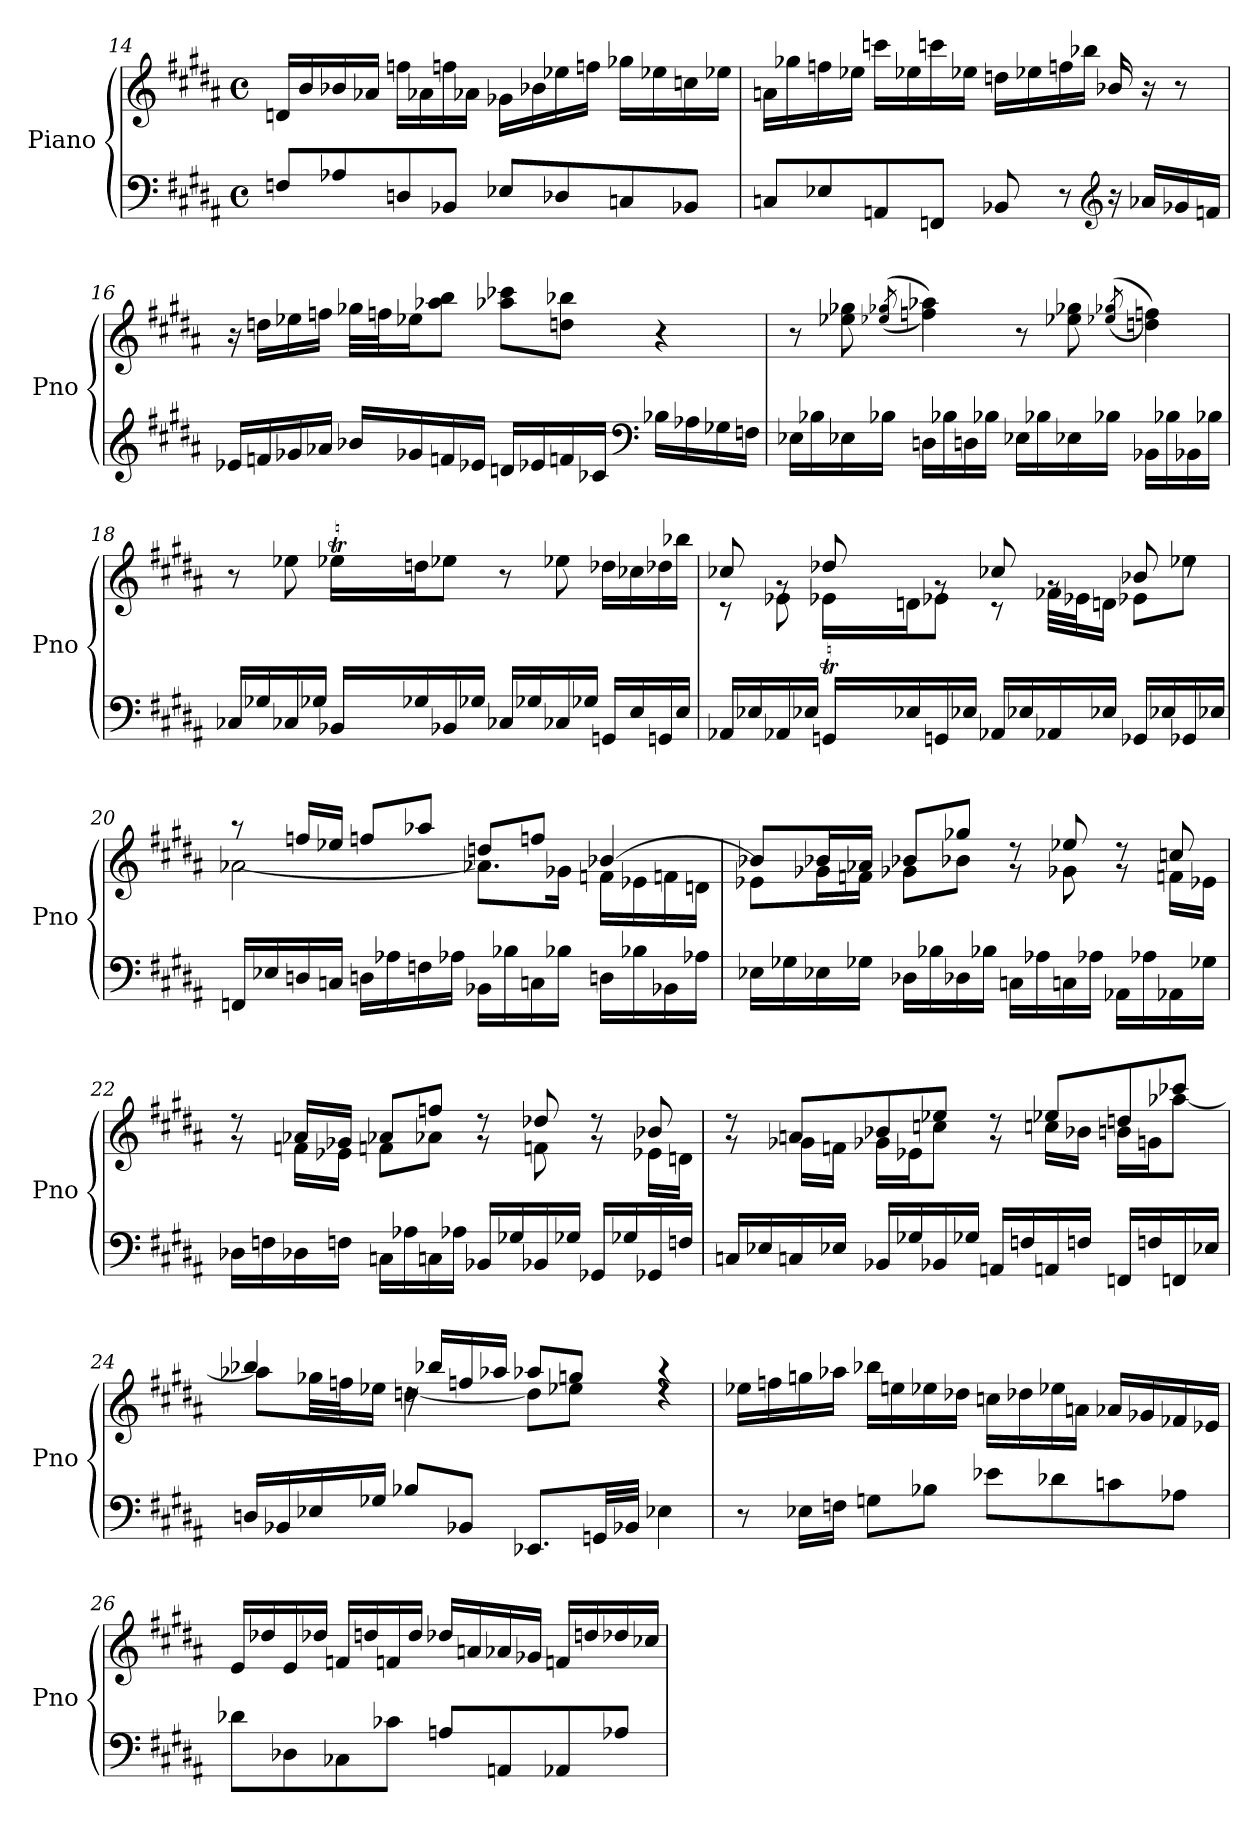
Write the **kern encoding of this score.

**kern	**kern
*part1	*part1
*staff2	*staff1
*I"Piano	*
*I'Pno	*
*clefF4	*clefG2
*k[f#c#g#d#a#]	*k[f#c#g#d#a#]
*M4/4	*M4/4
*met(c)	*met(c)
=14	=14
8Fni/L	16dni/LL
.	16b/
8A-Xi/	16b-Xi/
.	16a-Xi/JJ
8Dni/	16ffni\LL
.	16a-Xi\
8BB-Xi/J	16ffni\
.	16a-Xi\JJ
8E-Xi/L	16g-Xi\LL
.	16b-Xi\
8D-Xi/	16ee-Xi\
.	16ffni\JJ
8Cni/	16gg-Xi\LL
.	16ee-Xi\
8BB-Xi/J	16ccni\
.	16ee-Xi\JJ
=15	=15
8Cni/L	16ani\LL
.	16gg-Xi\
8E-Xi/	16ffni\
.	16ee-Xi\JJ
8AAni/	16cccni\LL
.	16ee-Xi\
8FFni/J	16cccni\
.	16ee-Xi\JJ
8BB-Xi/	16ddni\LL
.	16ee-Xi\
8r	16ffni\
.	16bb-Xi\JJ
*clefG2	*
16r	16b-Xi/
16a-Xi/LL	16r
16g-Xi/	8r
16fni/JJ	.
!!LO:PB:g=z
=16	=16
16e-Xi/LL	16r
16fni/	16ddni\LL
16g-Xi/	16ee-Xi\
16a-Xi/JJ	16ffni\JJ
16b-Xi/LL	32gg-Xi\LLL
.	32ffni\J
16g-Xi/	16ee-Xi\J
16fni/	8aa-Xi\ 8bb\J
16e-Xi/JJ	.
16dni/LL	8aa-Xi\ 8ccc-Xi\L
16e-Xi/	.
16fni/	8ddni\ 8bb-Xi\J
16c-Xi/JJ	.
*clefF4	*
16B-Xi\LL	4r
16A-Xi\	.
16G-Xi\	.
16Fni\JJ	.
=17	=17
16E-Xi\LL	8r
16B-Xi\	.
16E-Xi\	8ee-Xi\ 8gg-Xi\
16B-Xi\JJ	.
.	(>(8qee-Xi/ 8qgg-Xi/
16Dni\LL	4ffni\ 4aa-Xi\))
16B-Xi\	.
16Dni\	.
16B-Xi\JJ	.
16E-Xi\LL	8r
16B-Xi\	.
16E-Xi\	8ee-Xi\ 8gg-Xi\
16B-Xi\JJ	.
.	((>8qee-Xi/ 8qgg-Xi/
16BB-Xi\LL	4ddni\ 4ffni\))
16B-Xi\	.
16BB-Xi\	.
16B-Xi\JJ	.
=18	=18
*^	*^
4ryy	16C-Xi/LL	8r	4ryy
.	16G-Xi/	.	.
.	16C-Xi/	8ee-Xi\	.
.	16G-Xi/JJ	.	.
16.ryy	16BB-Xi/LL	16ee-XTi\LL	64ee-X!iyy
.	.	.	64ff-X!iyy
.	.	.	16ee-X!iyy
.	16G-Xi/	16ddni\J	.
2ryy	.	.	2ryy
.	16BB-Xi/	8ee-Xi\J	.
.	16G-Xi/JJ	.	.
.	16C-Xi/LL	8r	.
.	16G-Xi/	.	.
.	16C-Xi/	8ee-Xi\	.
.	16G-Xi/JJ	.	.
.	16GGni/LL	16dd-Xi\LL	.
.	16E/	16cc-Xi\	.
8ryy	.	.	8ryy
.	16GGni/	16dd-Xi\	.
.	16E/JJ	16bb-Xi\JJ	.
32ryy	.	.	32ryy
!!LO:LB:g=z
=19	=19	=19	=19
*	*	*	*^
4ryy	16AA-Xi/LL	8cc-Xi/	8r	4ryy
.	16E-Xi/	.	.	.
.	16AA-Xi/	8rg	8e-Xi\	.
.	16E-Xi/JJ	.	.	.
16ryy	16GGni/LL	8dd-Xi/	16e-XTi\LL	64e-X!iyy
.	.	.	.	64f-X!iyy
.	.	.	.	32e-X!iyy
2ryy	16E-Xi/	.	16dni\J	2ryy
.	16GGni/	8rg	8e-Xi\J	.
.	16E-Xi/JJ	.	.	.
.	16AA-Xi/LL	8cc-Xi/	8r	.
.	16E-Xi/	.	.	.
.	16AA-Xi/	8rg	32f-Xi\LLL	.
.	.	.	32e-Xi\J	.
.	16E-Xi/JJ	.	16dni\JJ	.
.	16GG-Xi/LL	8b-Xi/	8e-Xi\L	.
8.ryy	16E-Xi/	.	.	8.ryy
.	16GG-Xi/	8rdd	8ee-Xi\J	.
.	16E-Xi/JJ	.	.	.
*v	*v	*	*	*
*	*	*v	*v
=20	=20	=20
16FFni/LL	8r	[2a-Xi\
16E-Xi/	.	.
16Dni/	16ffni/LL	.
16Cni/JJ	16ee-Xi/JJ	.
16Dni\LL	8ffni/L	.
16A-Xi\	.	.
16Fni\	8aa-Xi/J	.
16A-Xi\JJ	.	.
16BB-Xi\LL	8ddni/L	8.a-Xi\L]
16B-Xi\	.	.
16Cni\	8ffni/J	.
16B-Xi\JJ	.	16g-Xi\Jk
16Dni\LL	[4b-Xi/	16fni\LL
16B-Xi\	.	16e-Xi\
16BB-Xi\	.	16fni\
16A-Xi\JJ	.	16dni\JJ
=21	=21	=21
16E-Xi\LL	8b-Xi/L]	8e-Xi\L
16G-Xi\	.	.
16E-Xi\	16b-Xi/L	16g-Xi\L
16G-Xi\JJ	16a-Xi/JJ	16fni\JJ
16D-Xi\LL	8b-Xi/L	8g-Xi\L
16B-Xi\	.	.
16D-Xi\	8gg-Xi/J	8b-Xi\J
16B-Xi\JJ	.	.
16Cni\LL	8rg	8rdd
16A-Xi\	.	.
16Cni\	8ee-Xi/	8g-Xi\
16A-Xi\JJ	.	.
16AA-Xi\LL	8rg	8rdd
16A-Xi\	.	.
16AA-Xi\	8ccni/	16fni\LL
16G-Xi\JJ	.	16e-Xi\JJ
!!LO:LB:g=z	!!
=22	=22	=22
16D-Xi\LL	8rg	8rdd
16Fni\	.	.
16D-Xi\	16a-Xi/LL	16fni\LL
16Fni\JJ	16g-Xi/JJ	16e-Xi\JJ
16Cni\LL	8a-Xi/L	8fni\L
16A-Xi\	.	.
16Cni\	8ffni/J	8a-Xi\J
16A-Xi\JJ	.	.
16BB-Xi/LL	8rg	8rdd
16G-Xi/	.	.
16BB-Xi/	8dd-Xi/	8fni\
16G-Xi/JJ	.	.
16GG-Xi/LL	8rg	8rdd
16G-Xi/	.	.
16GG-Xi/	8b-Xi/	16e-Xi\LL
16Fni/JJ	.	16dni\JJ
=23	=23	=23
16Cni/LL	8rg	8rdd
16E-Xi/	.	.
16Cni/	8ani/L	16g-Xi\LL
16E-Xi/JJ	.	16fni\JJ
16BB-Xi/LL	8b-Xi/	16g-Xi\LL
16G-Xi/	.	16e-Xi\J
16BB-Xi/	8ee-Xi/J	8ccni\J
16G-Xi/JJ	.	.
16AAni/LL	8rg	8rdd
16Fni/	.	.
16AAni/	8ee-Xi/L	16ccni\LL
16Fni/JJ	.	16b-Xi\JJ
16FFni/LL	8ddni/	16bn\LL
16Fni/	.	16gn\J
16FFni/	8ccc-Xi/J	[8aa-Xi\J
16E-Xi/JJ	.	.
=24	=24	=24
16Dni/LL	4bb-Xi/	8aa-Xi\L]
16BB-Xi/	.	.
16E-Xi/	.	32gg-Xi\LL
.	.	32ffni\J
16G-Xi/JJ	.	16ee-Xi\JJ
8B-Xi/L	16rdd	[4ddni\
.	16bb-Xi/LL	.
8BB-Xi/J	16ffni/	.
.	16aa-Xi/JJ	.
8.EE-Xi/L	8aa-Xi/L	8ddni\L]
.	8ggni/J	8ee-Xi\J
32GGni/LL	.	.
32BB-Xi/JJJ	.	.
4E-Xi\	4r	4rdd
*	*v	*v
!!LO:LB:g=z
=25	=25
8r	16ee-Xi\LL
.	16ffni\
16E-Xi\LL	16ggni\
16Fni\JJ	16aa-Xi\JJ
8Gni\L	16bb-Xi\LL
.	16een\
8B-Xi\J	16ee-Xi\
.	16dd-Xi\JJ
8e-Xi\L	16ccni\LL
.	16dd-Xi\
8d-Xi\	16ee-Xi\
.	16an\JJ
8cni\	16a-Xi/LL
.	16g-Xi/
8A-Xi\J	16f-Xj/
.	16e-Xi/JJ
=26	=26
8d-Xi\L	16e/LL
.	16dd-Xi/
8D-Xi\	16e/
.	16dd-Xi/JJ
8C-Xi\	16fni/LL
.	16ddn/
8c-Xi\J	16fni/
.	16dd/JJ
8An/L	16dd-Xi/LL
.	16an/
8AAn/	16a-Xi/
.	16g-Xi/JJ
8AA-Xi/	16fni/LL
.	16dd/
8A-Xi/J	16dd-Xi/
.	16cc-Xi/JJ
=	=
*-	*-
